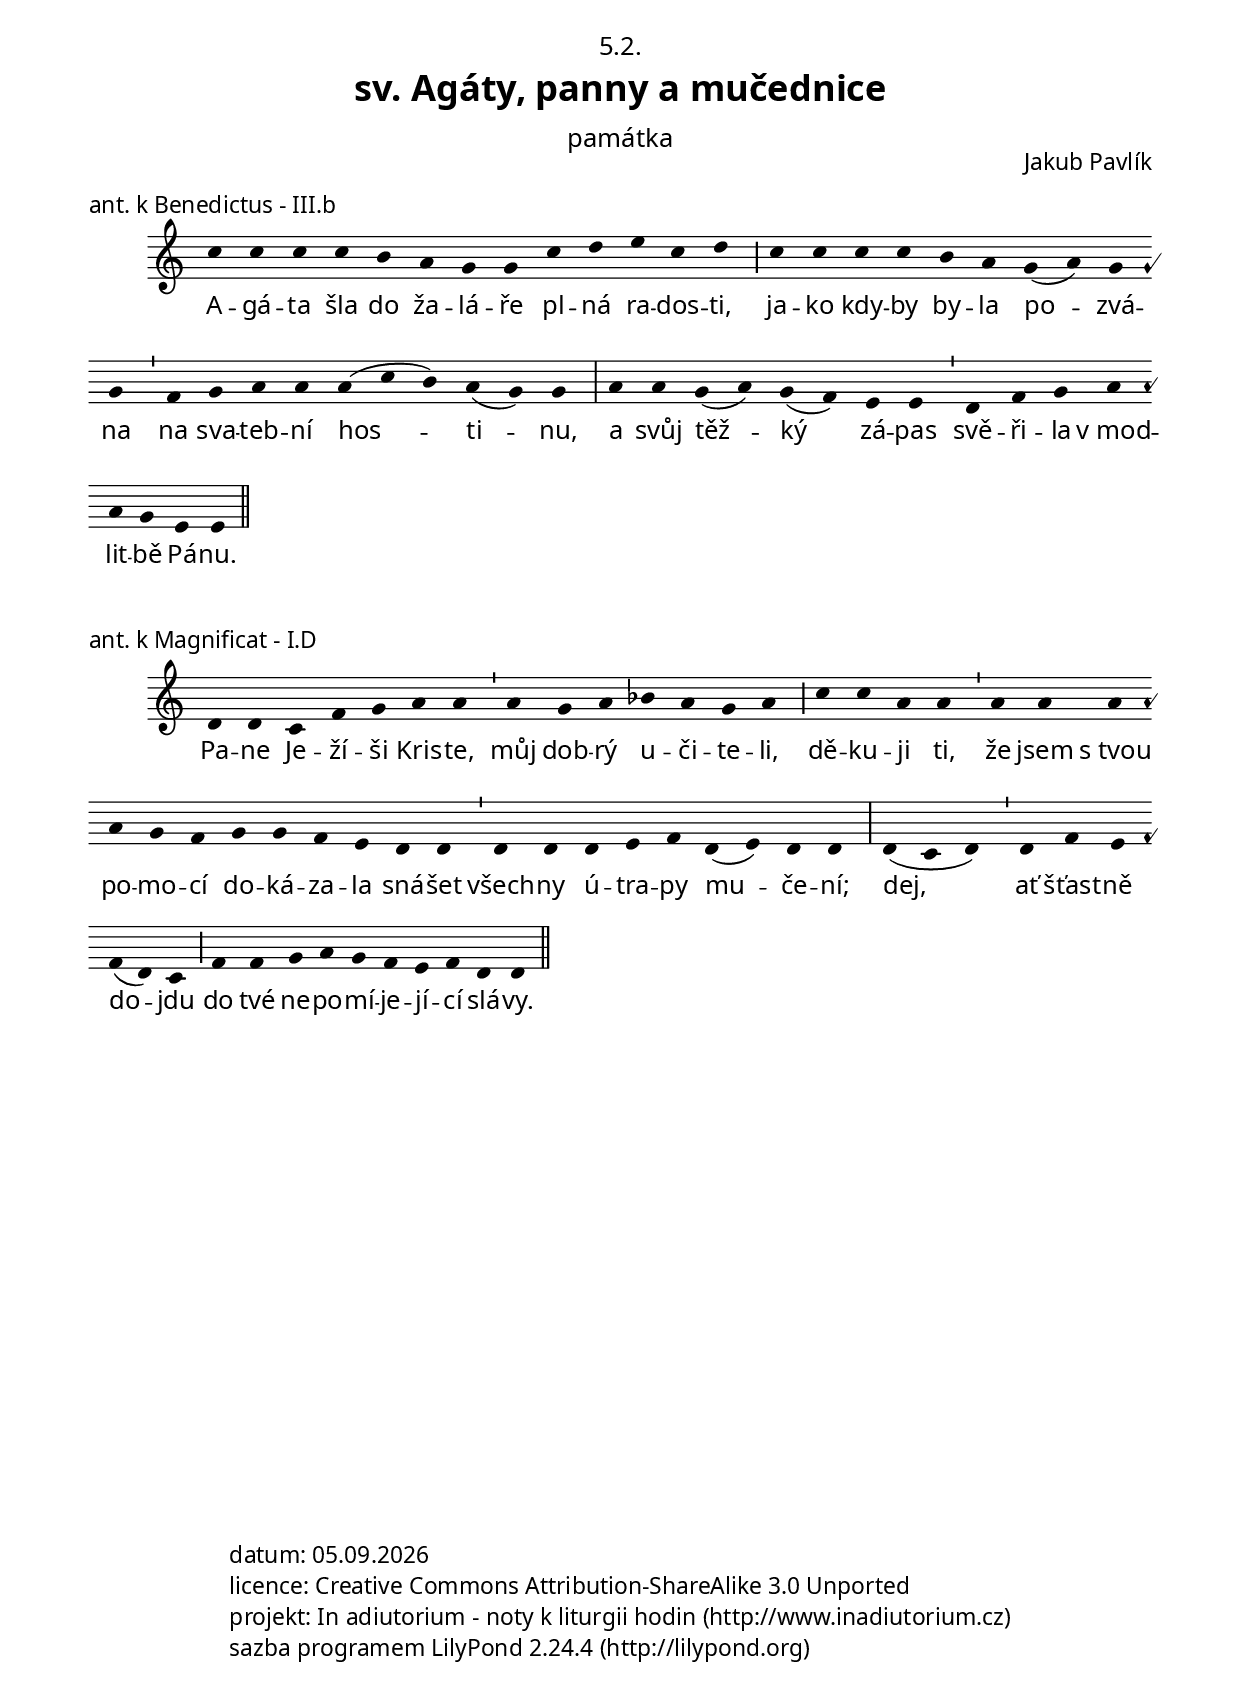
\version "2.19.16"

\include "../spolecne.ly"

\header {
  title = \markup\titleSvatek
            "sv. Agáty, panny a mučednice"
            památka
            5.2.
  composer = "Jakub Pavlík"
}

\score {
  \relative c'' {
    \choralniRezim
    c4 c c c b a g g c d e c d \barMaior
    c c c c b a g( a) g g \barMin
    f g a a a( c b) a( g) g \barMax
    a a g( a) g( f) e e \barMin
    d f g a a g e e \barFinalis
  }
  \addlyrics {
    A -- gá -- ta šla do ža -- lá -- ře pl -- ná ra -- dos -- ti,
    ja -- ko kdy -- by by -- la po -- zvá -- na
    na sva -- teb -- ní hos -- ti -- nu,
    a svůj těž -- ký zá -- pas
    svě -- ři -- la v_mod -- lit -- bě Pá -- nu.
  }
  \header {
    quid = "ant. k Benedictus"
    modus = "III"
    differentia = "b"
    psalmus = ""
    id = ""
    piece = \markup {\sestavTitulekBezZalmu}
  }
}

\score {
  \relative c' {
    \choralniRezim
    d4 d c f g a a \barMin
    a g a bes a g a \barMaior
    c c a a \barMin
    a a a a g f g g f e d d \barMin
    d d d e f d( e) d d \barMax

    d( c d) \barMin d f e f( d) c \barMaior
    f f g a g f e f d d \barFinalis
  }
  \addlyrics {
    Pa -- ne Je -- ží -- ši Kris -- te,
    můj dob -- rý u -- či -- te -- li,
    dě -- ku -- ji ti,
    že jsem s_tvou po -- mo -- cí do -- ká -- za -- la sná -- šet
    všech -- ny ú -- tra -- py mu -- če -- ní;

    dej, ať šťast -- ně do -- jdu
    do tvé ne -- po -- mí -- je -- jí -- cí slá -- vy.
  }
  \header {
    quid = "ant. k Magnificat"
    modus = "I"
    differentia = "D"
    psalmus = ""
    id = ""
    piece = \markup {\sestavTitulekBezZalmu}
  }
}